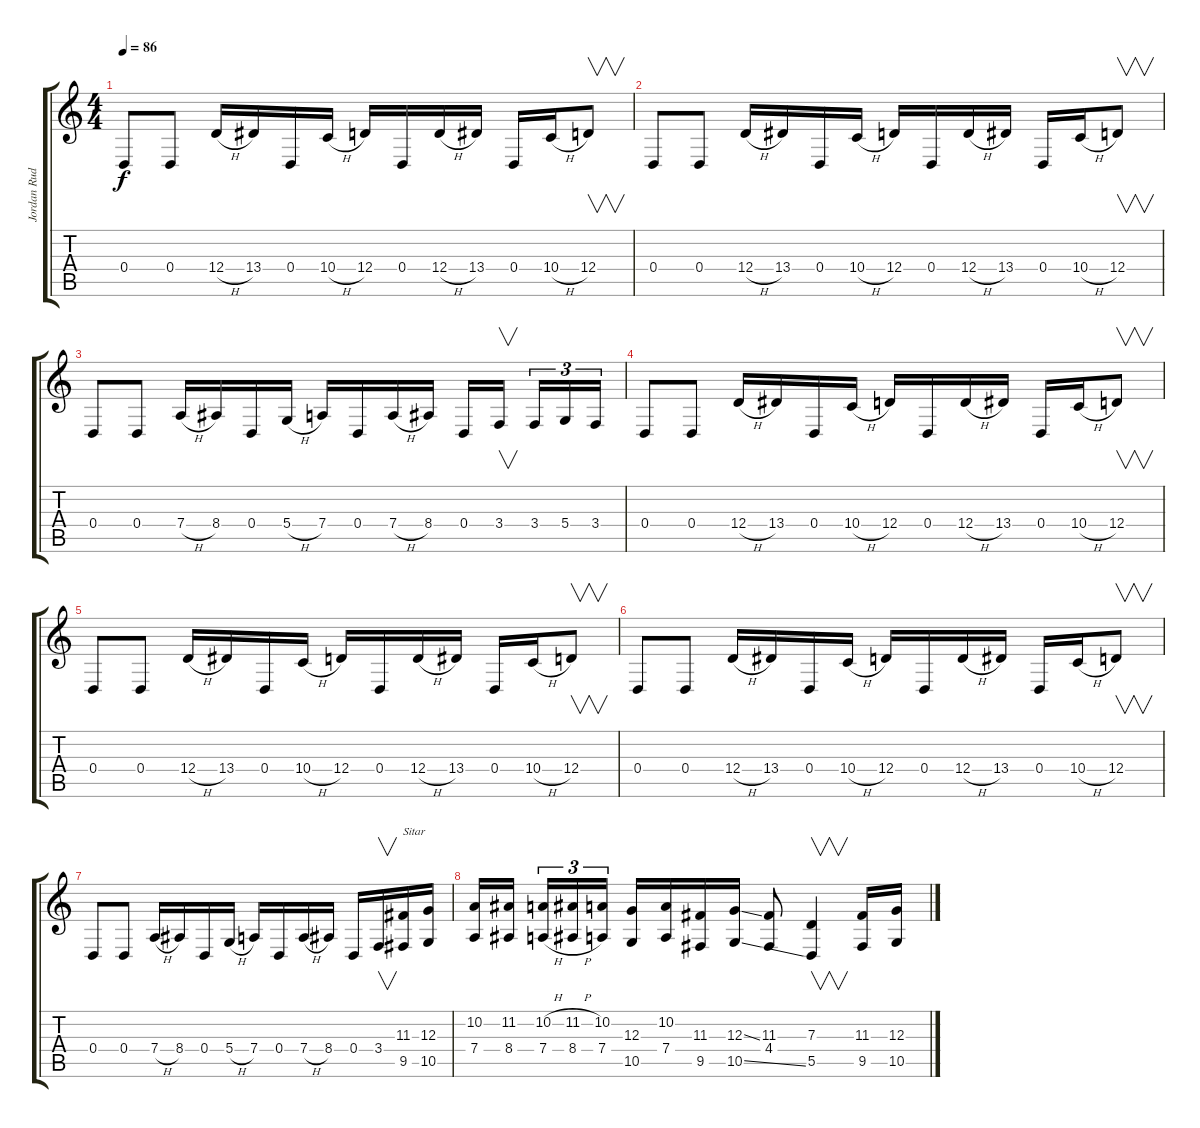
\track ("Jordan Rudess - Keyboard" "Jordan Rud") {instrument stringensemble1}
\staff {score tabs}
\tuning (E4 B3 G3 D3 A2 E2) {hide}
\ts (4 4)
\tempo 86
\clef g2
\ks c
0.4.8{dy f} 0.4.8 12.4{h}.16 13.4.16 0.4.16 10.4{h}.16 12.4.16 0.4.16 12.4{h}.16 13.4.16 0.4.16 10.4{h}.16 12.4.8{v} |
0.4.8 0.4.8 12.4{h}.16 13.4.16 0.4.16 10.4{h}.16 12.4.16 0.4.16 12.4{h}.16 13.4.16 0.4.16 10.4{h}.16 12.4.8{v} |
0.4.8 0.4.8 7.4{h}.16 8.4.16 0.4.16 5.4{h}.16 7.4.16 0.4.16 7.4{h}.16 8.4.16 0.4.16 3.4.16{v} 3.4.16{tu (3 2)} 5.4.16{tu (3 2)} 3.4.16{tu (3 2)} |
0.4.8 0.4.8 12.4{h}.16 13.4.16 0.4.16 10.4{h}.16 12.4.16 0.4.16 12.4{h}.16 13.4.16 0.4.16 10.4{h}.16 12.4.8{v} |
0.4.8 0.4.8 12.4{h}.16 13.4.16 0.4.16 10.4{h}.16 12.4.16 0.4.16 12.4{h}.16 13.4.16 0.4.16 10.4{h}.16 12.4.8{v} |
0.4.8 0.4.8 12.4{h}.16 13.4.16 0.4.16 10.4{h}.16 12.4.16 0.4.16 12.4{h}.16 13.4.16 0.4.16 10.4{h}.16 12.4.8{v} |
0.4.8 0.4.8 7.4{h}.16 8.4.16 0.4.16 5.4{h}.16 7.4.16 0.4.16 7.4{h}.16 8.4.16 0.4.16 3.4.16{v} (11.3 9.5).16{txt "Sitar" instrument sitar} (12.3 10.5).16 |
(10.2 7.4).16 (11.2 8.4).16 (10.2{h} 7.4{h}).16{tu (3 2)} (11.2{h} 8.4{h}).16{tu (3 2)} (10.2 7.4).16{tu (3 2)} (12.3 10.5).16 (10.2 7.4).16 (11.3 9.5).16 (12.3{ss} 10.5{ss}).16 (11.3 4.4).8 (7.3 5.5).4{v} (11.3 9.5).16 (12.3 10.5).16
